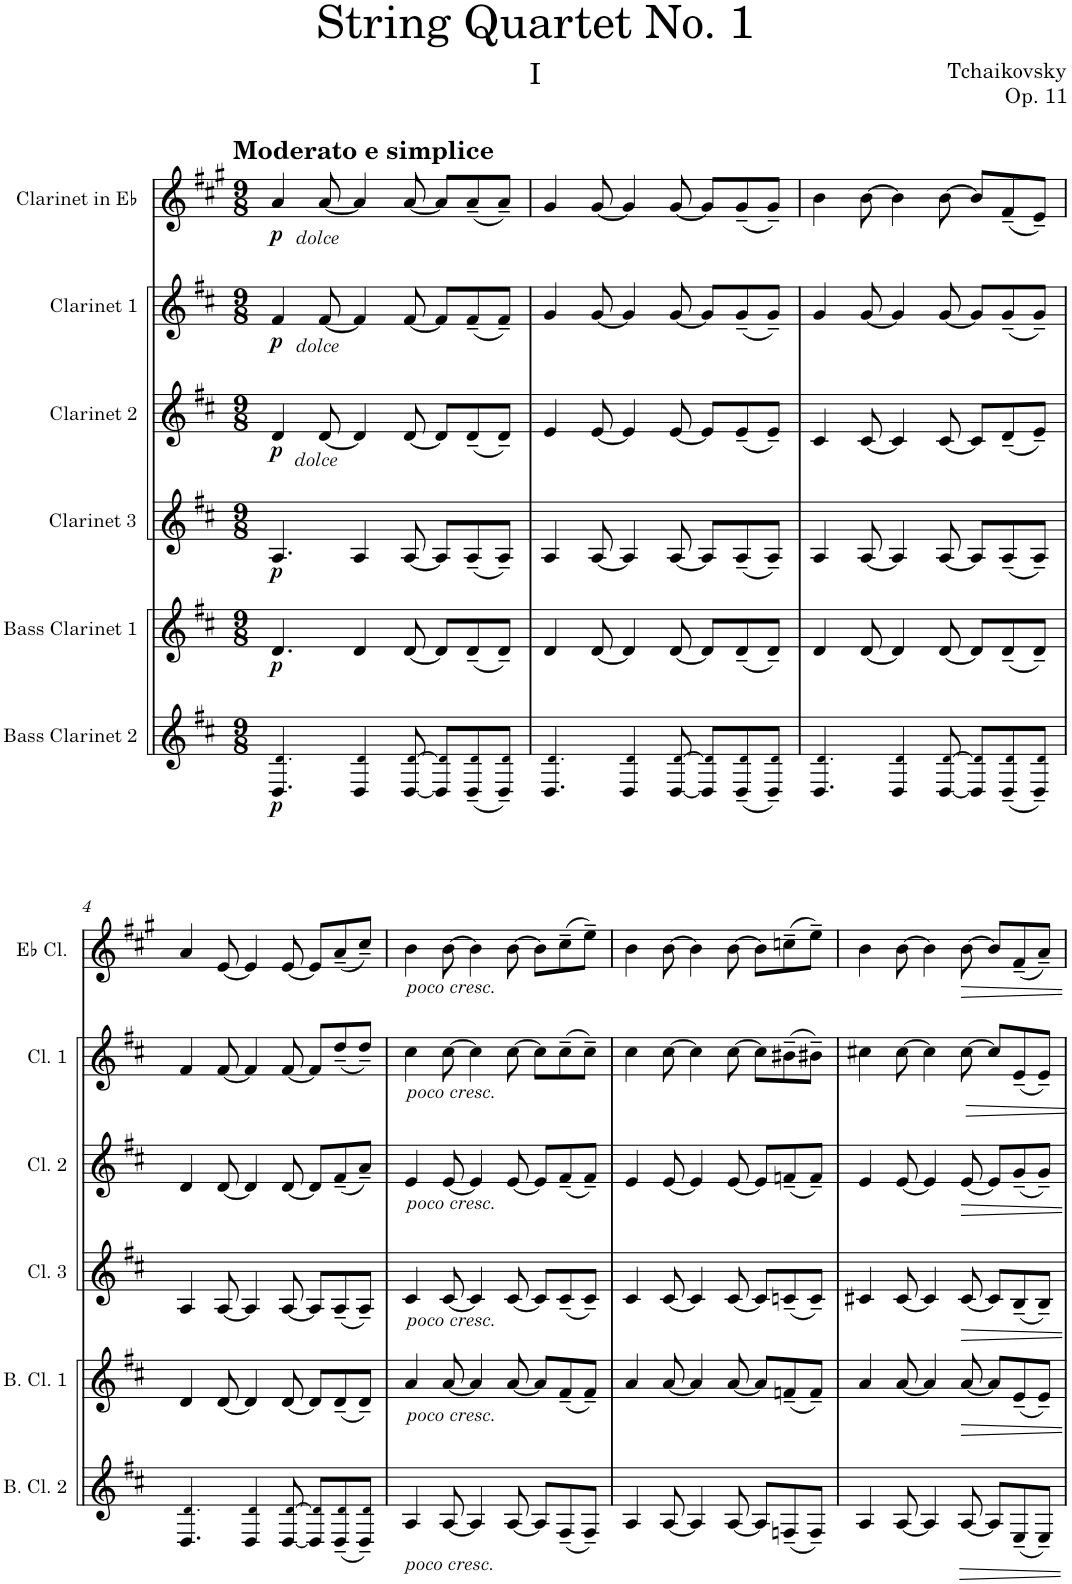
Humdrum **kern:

**kern	**dynam	**kern	**dynam	**kern	**dynam	**kern	**dynam	**kern	**dynam	**kern	**dynam
*part6	*part6	*part5	*part5	*part4	*part4	*part3	*part3	*part2	*part2	*part1	*part1
*staff6	*staff6	*staff5	*staff5	*staff4	*staff4	*staff3	*staff3	*staff2	*staff2	*staff1	*staff1
*I"Bass Clarinet 2	*	*I"Bass Clarinet 1	*	*I"Clarinet 3	*	*I"Clarinet 2	*	*I"Clarinet 1	*	*I"Clarinet in Eb	*
*I'B. Cl. 2	*	*I'B. Cl. 1	*	*I'Cl. 3	*	*I'Cl. 2	*	*I'Cl. 1	*	*	*
*stria5	*	*stria5	*	*stria5	*	*stria5	*	*stria5	*	*stria5	*
*clefG2	*	*clefG2	*	*clefG2	*	*clefG2	*	*clefG2	*	*clefG2	*
*Trd8c14	*	*Trd8c14	*	*Trd1c2	*	*Trd1c2	*	*Trd1c2	*	*Trd-2c-3	*
*k[f#c#]	*	*k[f#c#]	*	*k[f#c#]	*	*k[f#c#]	*	*k[f#c#]	*	*k[f#c#g#]	*
*M9/8	*	*M9/8	*	*M9/8	*	*M9/8	*	*M9/8	*	*M9/8	*
=1	=1	=1	=1	=1	=1	=1	=1	=1	=1	=1	=1
!	!	!	!	!	!	!	!	!	!	!LO:TX:a:B:t=Moderato e simplice	!
!	!LO:DY:b	!	!LO:DY:b	!	!LO:DY:b	!	!LO:DY:b	!	!LO:DY:b	!	!LO:DY:b
4.D/ 4.d!/	p	4.d/	p	4.A/	p	4d/	p	4f#/	p	4a/	p
!	!	!	!	!	!	!	!	!	!	!LO:TX:b:i:t=dolce	!
!	!	!	!	!	!	!	!	!LO:TX:b:i:t=dolce	!	!	!
!	!	!	!	!	!	!LO:TX:b:i:t=dolce	!	!	!	!	!
.	.	.	.	.	.	[8d/	.	[8f#/	.	[8a/	.
4D/ 4d!/	.	4d/	.	4A/	.	4d/]	.	4f#/]	.	4a/]	.
[8D/ [8d!/	.	[8d/	.	[8A/	.	[8d/	.	[8f#/	.	[8a/	.
8D/] 8d!/]L	.	8d/L]	.	8A/L]	.	8d/L]	.	8f#/L]	.	8a/L]	.
(8D/~ 8d!/~	.	(8d~/	.	(8A~/	.	(8d~/	.	(8f#~/	.	(8a~/	.
8D/~ 8d!/~J)	.	8d~/J)	.	8A~/J)	.	8d~/J)	.	8f#~/J)	.	8a~/J)	.
=2	=2	=2	=2	=2	=2	=2	=2	=2	=2	=2	=2
4.D/ 4.d!/	.	4d/	.	4A/	.	4e/	.	4g/	.	4g#/	.
.	.	[8d/	.	[8A/	.	[8e/	.	[8g/	.	[8g#/	.
4D/ 4d!/	.	4d/]	.	4A/]	.	4e/]	.	4g/]	.	4g#/]	.
[8D/ [8d!/	.	[8d/	.	[8A/	.	[8e/	.	[8g/	.	[8g#/	.
8D/] 8d!/]L	.	8d/L]	.	8A/L]	.	8e/L]	.	8g/L]	.	8g#/L]	.
(8D/~ 8d!/~	.	(8d~/	.	(8A~/	.	(8e~/	.	(8g~/	.	(8g#~/	.
8D/~ 8d!/~J)	.	8d~/J)	.	8A~/J)	.	8e~/J)	.	8g~/J)	.	8g#~/J)	.
=3	=3	=3	=3	=3	=3	=3	=3	=3	=3	=3	=3
4.D/ 4.d!/	.	4d/	.	4A/	.	4c#/	.	4g/	.	4b\	.
.	.	[8d/	.	[8A/	.	[8c#/	.	[8g/	.	[8b\	.
4D/ 4d!/	.	4d/]	.	4A/]	.	4c#/]	.	4g/]	.	4b\]	.
[8D/ [8d!/	.	[8d/	.	[8A/	.	[8c#/	.	[8g/	.	[8b\	.
8D/] 8d!/]L	.	8d/L]	.	8A/L]	.	8c#/L]	.	8g/L]	.	8b/L]	.
(8D/~ 8d!/~	.	(8d~/	.	(8A~/	.	(8d~/	.	(8g~/	.	(8f#~/	.
8D/~ 8d!/~J)	.	8d~/J)	.	8A~/J)	.	8e~/J)	.	8g~/J)	.	8e~/J)	.
!!LO:LB:g=z
=4	=4	=4	=4	=4	=4	=4	=4	=4	=4	=4	=4
4.D/ 4.d!/	.	4d/	.	4A/	.	4d/	.	4f#/	.	4a/	.
.	.	[8d/	.	[8A/	.	[8d/	.	[8f#/	.	[8e/	.
4D/ 4d!/	.	4d/]	.	4A/]	.	4d/]	.	4f#/]	.	4e/]	.
[8D/ [8d!/	.	[8d/	.	[8A/	.	[8d/	.	[8f#/	.	[8e/	.
8D/] 8d!/]L	.	8d/L]	.	8A/L]	.	8d/L]	.	8f#/L]	.	8e/L]	.
(8D/~ 8d!/~	.	(8d~/	.	(8A~/	.	(8f#~/	.	(8dd~/	.	(8a~/	.
8D/~ 8d!/~J)	.	8d~/J)	.	8A~/J)	.	8a~/J)	.	8dd~/J)	.	8cc#~/J)	.
=5	=5	=5	=5	=5	=5	=5	=5	=5	=5	=5	=5
!	!	!	!	!	!	!	!	!	!	!LO:TX:b:i:t=poco cresc.	!
!	!	!	!	!	!	!	!	!LO:TX:b:i:t=poco cresc.	!	!	!
!	!	!	!	!	!	!LO:TX:b:i:t=poco cresc.	!	!	!	!	!
!	!	!	!	!LO:TX:b:i:t=poco cresc.	!	!	!	!	!	!	!
!	!	!LO:TX:b:i:t=poco cresc.	!	!	!	!	!	!	!	!	!
!LO:TX:b:i:t=poco cresc.	!	!	!	!	!	!	!	!	!	!	!
4A/	.	4a/	.	4c#/	.	4e/	.	4cc#\	.	4b\	.
[8A/	.	[8a/	.	[8c#/	.	[8e/	.	[8cc#\	.	[8b\	.
4A/]	.	4a/]	.	4c#/]	.	4e/]	.	4cc#\]	.	4b\]	.
[8A/	.	[8a/	.	[8c#/	.	[8e/	.	[8cc#\	.	[8b\	.
8A/L]	.	8a/L]	.	8c#/L]	.	8e/L]	.	8cc#\L]	.	8b\L]	.
(8F#~/	.	(8f#~/	.	(8c#~/	.	(8f#~/	.	(8cc#~\	.	(8cc#~\	.
8F#~/J)	.	8f#~/J)	.	8c#~/J)	.	8f#~/J)	.	8cc#~\J)	.	8ee~\J)	.
=6	=6	=6	=6	=6	=6	=6	=6	=6	=6	=6	=6
4A/	.	4a/	.	4c#/	.	4e/	.	4cc#\	.	4b\	.
[8A/	.	[8a/	.	[8c#/	.	[8e/	.	[8cc#\	.	[8b\	.
4A/]	.	4a/]	.	4c#/]	.	4e/]	.	4cc#\]	.	4b\]	.
[8A/	.	[8a/	.	[8c#/	.	[8e/	.	[8cc#\	.	[8b\	.
8A/L]	.	8a/L]	.	8c#/L]	.	8e/L]	.	8cc#\L]	.	8b\L]	.
(8Fn~/	.	(8fn~/	.	(8cn~/	.	(8fn~/	.	(8b#X~\	.	(8ccn~\	.
8F~/J)	.	8f~/J)	.	8c~/J)	.	8f~/J)	.	8b#X~\J)	.	8ee~\J)	.
=7	=7	=7	=7	=7	=7	=7	=7	=7	=7	=7	=7
4A/	.	4a/	.	4c#X/	.	4e/	.	4cc#X\	.	4b\	.
[8A/	.	[8a/	.	[8c#/	.	[8e/	.	[8cc#\	.	[8b\	.
4A/]	.	4a/]	.	4c#/]	.	4e/]	.	4cc#\]	.	4b\]	.
[8A/	.	[8a/	.	[8c#/	.	[8e/	.	[8cc#\	.	[8b\	.
8A/L]	.	8a/L]	.	8c#/L]	.	8e/L]	.	8cc#/L]	.	8b/L]	.
(8E~/	.	(8e~/	.	(8B~/	.	(8g~/	.	(8e~/	.	(8f#~/	.
8E~/J)	.	8e~/J)	.	8B~/J)	.	8g~/J)	.	8e~/J)	.	8a~/J)	.
=	=	=	=	=	=	=	=	=	=	=	=
*-	*-	*-	*-	*-	*-	*-	*-	*-	*-	*-	*-
